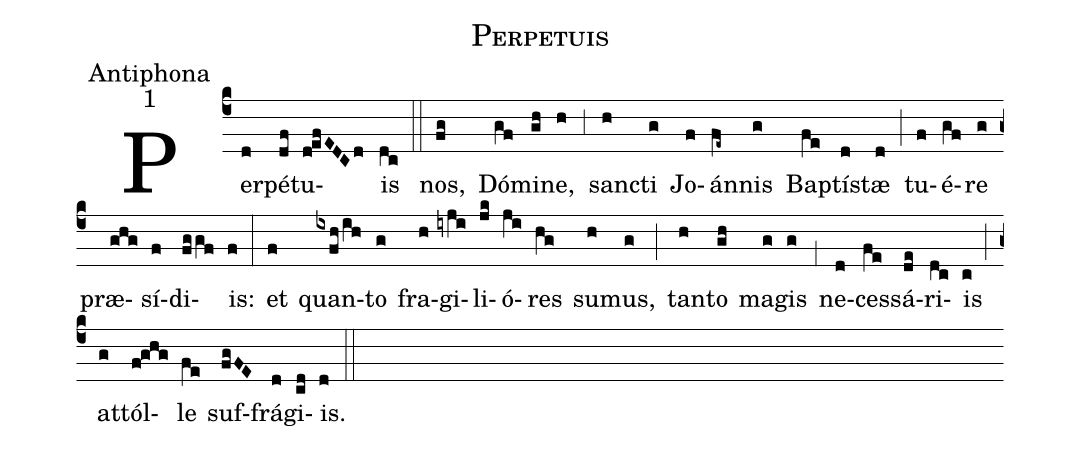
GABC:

name:Perpetuis;
office-part:Antiphona;
mode:1;
%%
(c4) Per(d)pé(df)tu(d!efEDCd)is(dc) (::)
nos,(fg) Dó(gf)mi(gh)ne,(h) (,3) san(h)cti(g) Jo(f)án(fe~)nis(g) Bap(fe)tí(d)stæ(d) (;) tu(f)é(gf)re(g) præ(ghg)sí(f)di(fggf)is:(f) (:)
et(f) quan(ixfh/ih)to(g) fra(h)gi(iyji)li(jk)ó(ji)res(hg) su(h)mus,(g) (;) tan(h)to(gh) ma(g)gis(g) (,1) ne(d)ces(fe)sá(de)ri(dc)is(c) (;) at(g)tól(f!ghg)le(fe) suf(fgFE)frá(d)gi(cd)is.(d) (::)
